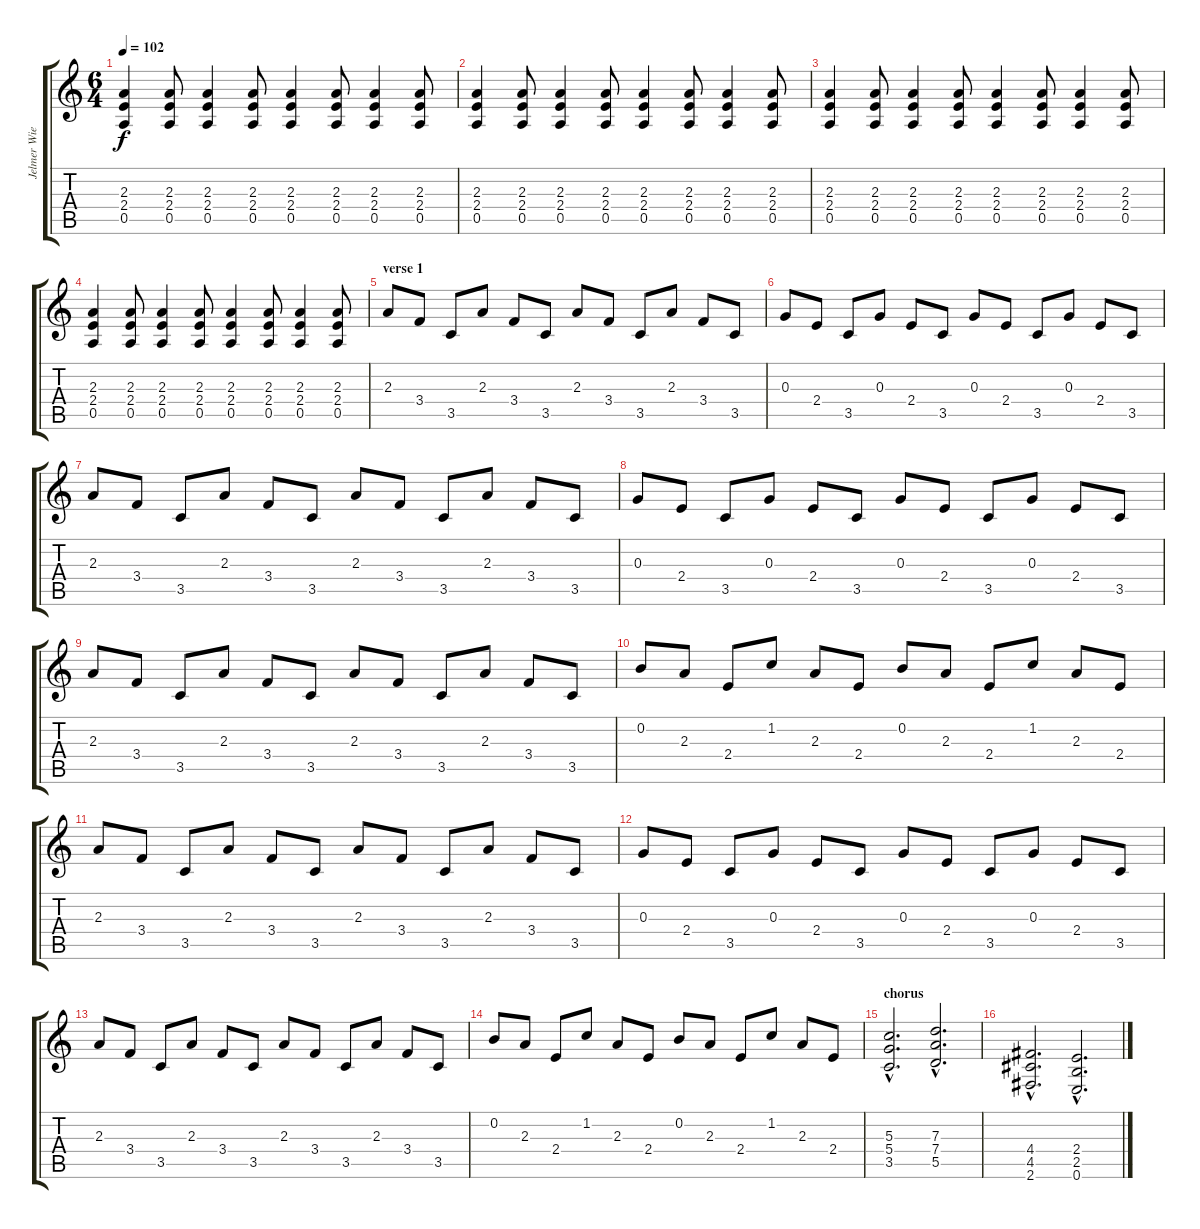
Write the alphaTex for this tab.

\track ("Jelmer Wiersma" "Jelmer Wie") {instrument distortionguitar}
\staff {score tabs}
\tuning (E4 B3 G3 D3 A2 E2) {hide}
\ts (6 4)
\tempo 102
\clef g2
\ks c
(2.3 2.4 0.5).4{dy f instrument distortionguitar} (2.3 2.4 0.5).8 (2.3 2.4 0.5).4 (2.3 2.4 0.5).8 (2.3 2.4 0.5).4 (2.3 2.4 0.5).8 (2.3 2.4 0.5).4 (2.3 2.4 0.5).8 |
(2.3 2.4 0.5).4 (2.3 2.4 0.5).8 (2.3 2.4 0.5).4 (2.3 2.4 0.5).8 (2.3 2.4 0.5).4 (2.3 2.4 0.5).8 (2.3 2.4 0.5).4 (2.3 2.4 0.5).8 |
(2.3 2.4 0.5).4 (2.3 2.4 0.5).8 (2.3 2.4 0.5).4 (2.3 2.4 0.5).8 (2.3 2.4 0.5).4 (2.3 2.4 0.5).8 (2.3 2.4 0.5).4 (2.3 2.4 0.5).8 |
(2.3 2.4 0.5).4 (2.3 2.4 0.5).8 (2.3 2.4 0.5).4 (2.3 2.4 0.5).8 (2.3 2.4 0.5).4 (2.3 2.4 0.5).8 (2.3 2.4 0.5).4 (2.3 2.4 0.5).8 |
\section ("" "verse 1")
2.3.8{instrument electricguitarclean} 3.4.8 3.5.8 2.3.8 3.4.8 3.5.8 2.3.8 3.4.8 3.5.8 2.3.8 3.4.8 3.5.8 |
0.3.8 2.4.8 3.5.8 0.3.8 2.4.8 3.5.8 0.3.8 2.4.8 3.5.8 0.3.8 2.4.8 3.5.8 |
2.3.8 3.4.8 3.5.8 2.3.8 3.4.8 3.5.8 2.3.8 3.4.8 3.5.8 2.3.8 3.4.8 3.5.8 |
0.3.8 2.4.8 3.5.8 0.3.8 2.4.8 3.5.8 0.3.8 2.4.8 3.5.8 0.3.8 2.4.8 3.5.8 |
2.3.8 3.4.8 3.5.8 2.3.8 3.4.8 3.5.8 2.3.8 3.4.8 3.5.8 2.3.8 3.4.8 3.5.8 |
0.2.8 2.3.8 2.4.8 1.2.8 2.3.8 2.4.8 0.2.8 2.3.8 2.4.8 1.2.8 2.3.8 2.4.8 |
2.3.8 3.4.8 3.5.8 2.3.8 3.4.8 3.5.8 2.3.8 3.4.8 3.5.8 2.3.8 3.4.8 3.5.8 |
0.3.8 2.4.8 3.5.8 0.3.8 2.4.8 3.5.8 0.3.8 2.4.8 3.5.8 0.3.8 2.4.8 3.5.8 |
2.3.8 3.4.8 3.5.8 2.3.8 3.4.8 3.5.8 2.3.8 3.4.8 3.5.8 2.3.8 3.4.8 3.5.8 |
0.2.8 2.3.8 2.4.8 1.2.8 2.3.8 2.4.8 0.2.8 2.3.8 2.4.8 1.2.8 2.3.8 2.4.8 |
\section ("" "chorus")
(5.3{hac} 5.4{hac} 3.5{hac}).2{d instrument distortionguitar} (7.3{hac} 7.4{hac} 5.5{hac}).2{d} |
(4.4{hac} 4.5{hac} 2.6{hac}).2{d} (2.4{hac} 2.5{hac} 0.6{hac}).2{d}
